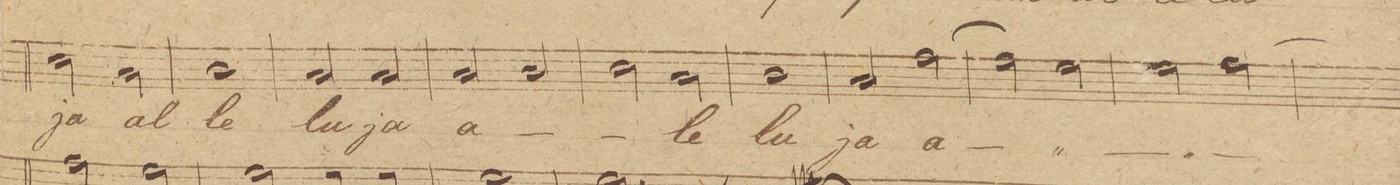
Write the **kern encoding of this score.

**kern	**text
*I"Baſso 1mo	*
*clefF4	*
*k[]	*
*met(c|)	*
*M2/2	*
2E\	-ja
2C\	al-
=78	=78
1D	-le-
=79	=79
2C/	-lu-
2C/	-ja
=80	=80
2C/	a-
2D/	.
=81	=81
2E\	.
2C\	-le-
=82	=82
1D	-lu-
=83	=83
2C/	-ja
[2A\	a-
=84	=84
2A\]	.
2G\	.
=85	=85
2G\	.
[2A\	.
=86	=86
*-	*-
